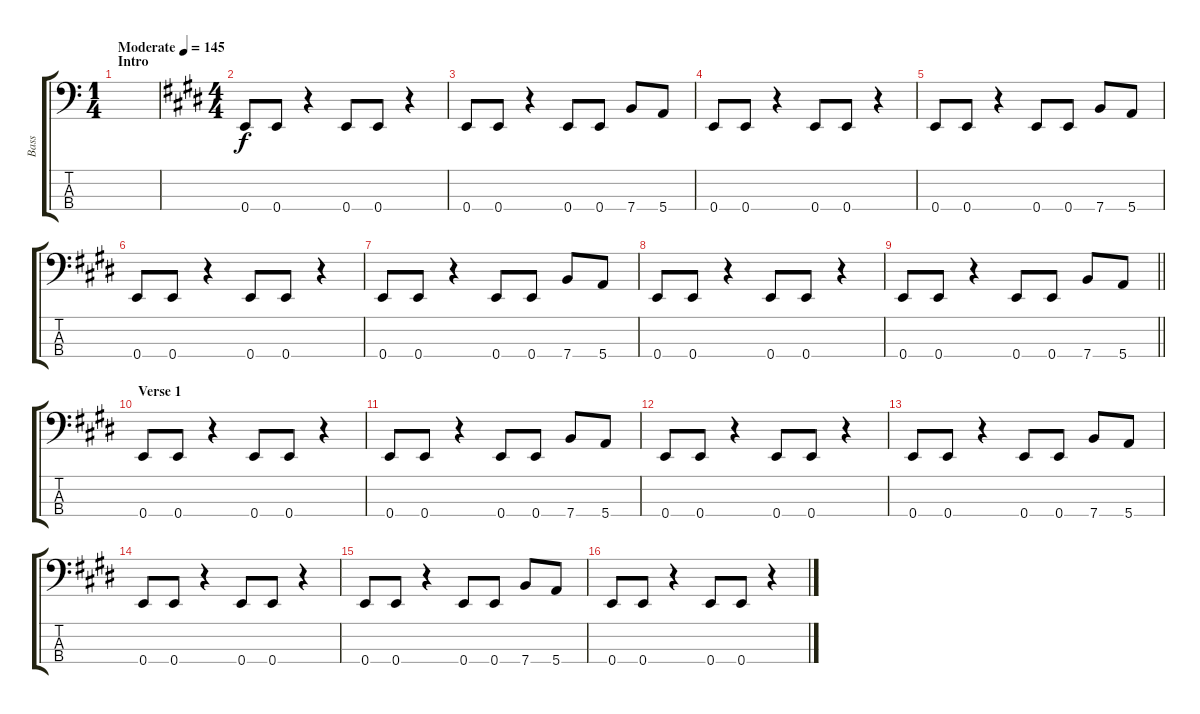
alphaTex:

\track ("Bass" "Bass") {instrument electricbasspick}
\staff {score tabs}
\tuning (G2 D2 A1 E1) {hide}
\ts (1 4)
\section ("" "Intro")
\tempo (145 "Moderate")
\clef f4
\ks c
|
\ts (4 4)
\ks e
0.4.8 0.4.8 r.4 0.4.8 0.4.8 r.4 |
0.4.8 0.4.8 r.4 0.4.8 0.4.8 7.4.8 5.4.8 |
0.4.8 0.4.8 r.4 0.4.8 0.4.8 r.4 |
0.4.8 0.4.8 r.4 0.4.8 0.4.8 7.4.8 5.4.8 |
0.4.8 0.4.8 r.4 0.4.8 0.4.8 r.4 |
0.4.8 0.4.8 r.4 0.4.8 0.4.8 7.4.8 5.4.8 |
0.4.8 0.4.8 r.4 0.4.8 0.4.8 r.4 |
\barLineRight lightlight
0.4.8 0.4.8 r.4 0.4.8 0.4.8 7.4.8 5.4.8 |
\section ("" "Verse 1")
0.4.8 0.4.8 r.4 0.4.8 0.4.8 r.4 |
0.4.8 0.4.8 r.4 0.4.8 0.4.8 7.4.8 5.4.8 |
0.4.8 0.4.8 r.4 0.4.8 0.4.8 r.4 |
0.4.8 0.4.8 r.4 0.4.8 0.4.8 7.4.8 5.4.8 |
0.4.8 0.4.8 r.4 0.4.8 0.4.8 r.4 |
0.4.8 0.4.8 r.4 0.4.8 0.4.8 7.4.8 5.4.8 |
0.4.8 0.4.8 r.4 0.4.8 0.4.8 r.4
